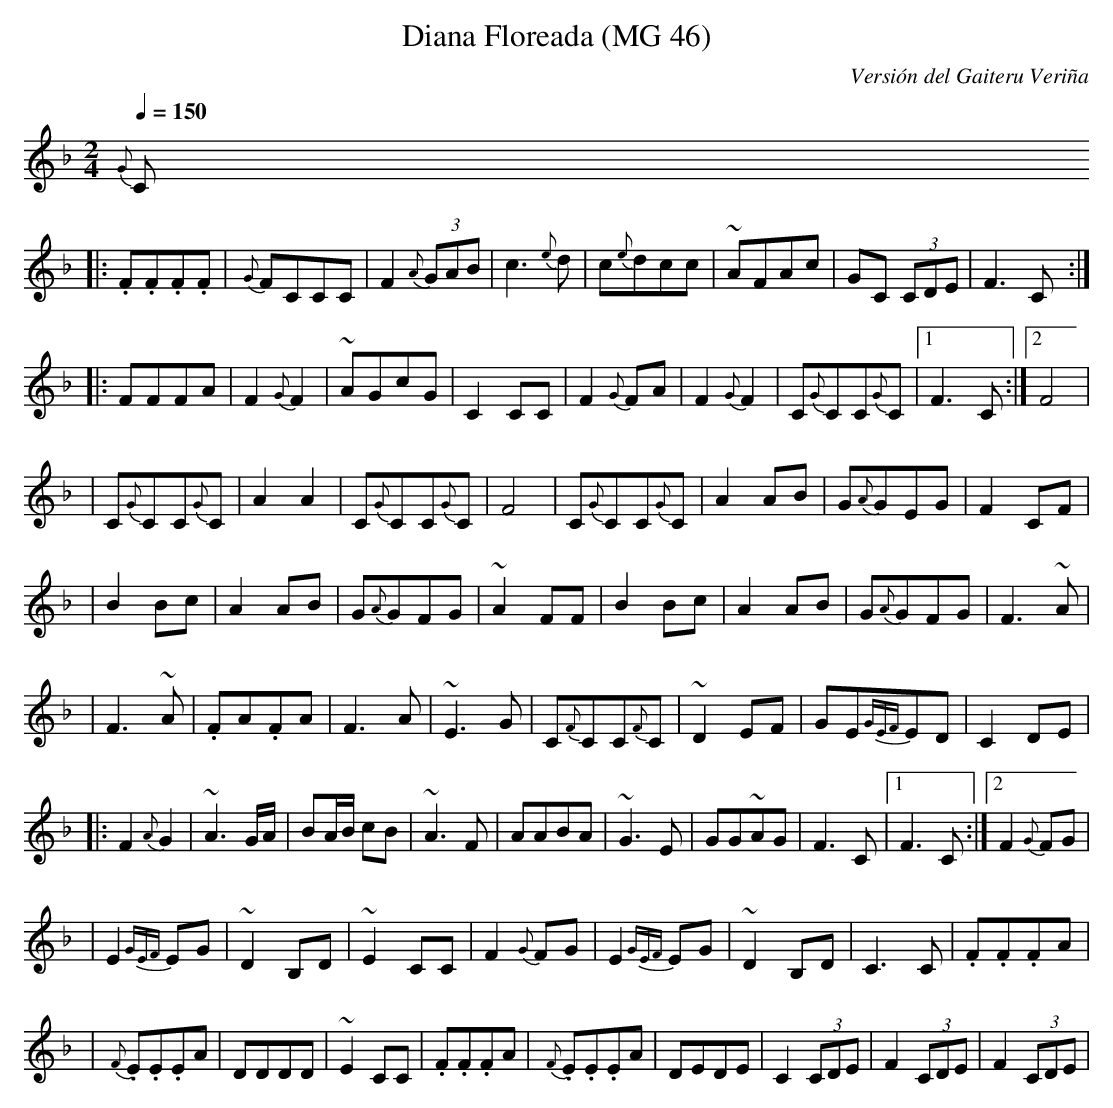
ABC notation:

X:1
T:Diana Floreada (MG 46)
C:Versión del Gaiteru Veriña
E:Nivel 4
M:2/4
L:1/8
Q:1/4=150
K:F
{G}C
|: .F.F.F.F|{G}FCCC|F2 {A}(3GAB|c3 {e}d|c{e}dcc|~AFAc|GC (3CDE|F3 C :|
|: FFFA|F2 {G}F2|~AGcG|C2 CC|F2 {G}FA|F2 {G}F2|C{G}CC{G}C|[1 F3 C :|[2 F4|
|C{G}CC{G}C|A2 A2|C{G}CC{G}C|F4|C{G}CC{G}C|A2 AB|G{A}GEG|F2 CF|
|B2 Bc|A2 AB|G{A}GFG|~A2 FF|B2 Bc|A2 AB|G{A}GFG|F3 ~A|
|F3 ~A|.FA.FA|F3 A|~E3 G|C{F}CC{F}C|~D2 EF|GE{GEF}ED|C2 DE|
|: F2 {A}G2|~A3 G/A/|BA/B/ cB|~A3 F|AABA|~G3 E|GG~AG|F3 C|[1 F3 C :|[2 F2 {G}FG|
|E2 {GEF}EG|~D2 B,D|~E2 CC|F2 {G}FG|E2 {GEF}EG|~D2 B,D|C3 C|.F.F.FA|
|{F}.E.E.EA|DDDD|~E2 CC|.F.F.FA|{F}.E.E.EA|DEDE|C2 (3CDE|F2 (3CDE|F2 (3CDE|
